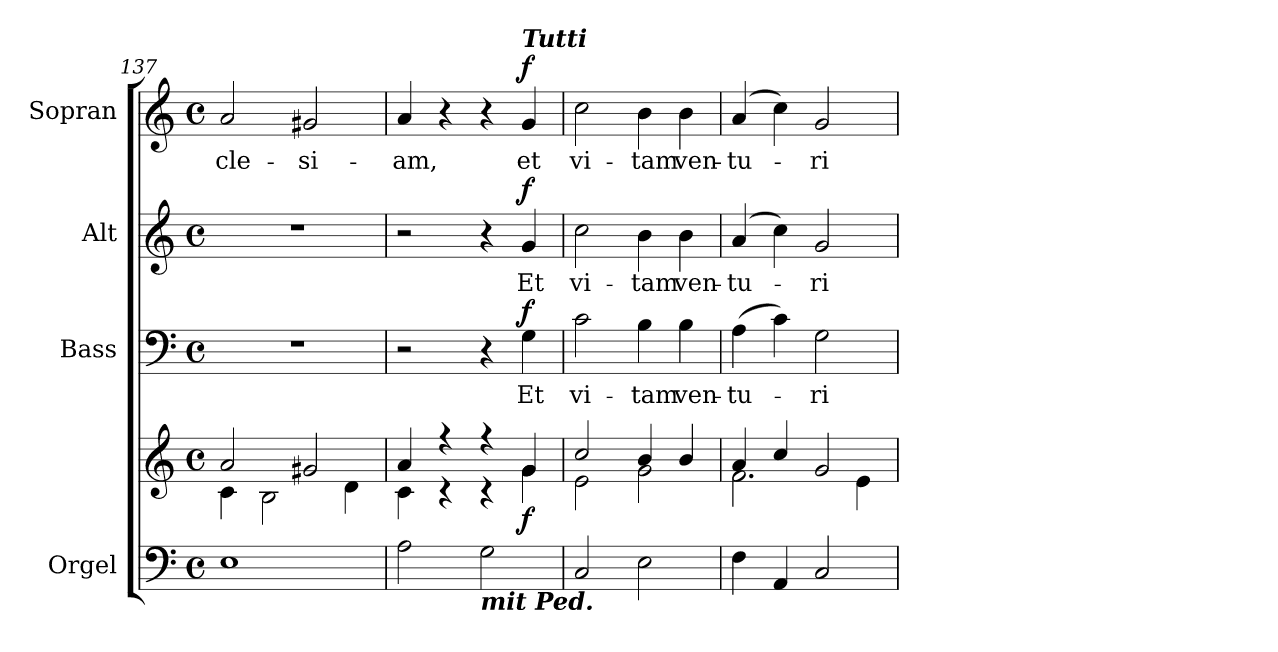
**kern	**kern	**dynam	**kern	**text	**dynam	**kern	**text	**dynam	**kern	**text	**dynam
*part4	*part4	*part4	*part3	*part3	*part3	*part2	*part2	*part2	*part1	*part1	*part1
*staff5	*staff4	*staff4/5	*staff3	*staff3	*staff3	*staff2	*staff2	*staff2	*staff1	*staff1	*staff1
*I"Orgel	*	*	*I"Bass	*	*	*I"Alt	*	*	*I"Sopran	*	*
*I'Org.	*	*	*I'B.	*	*	*I'A.	*	*	*I'S.	*	*
*clefF4	*clefG2	*	*clefF4	*	*	*clefG2	*	*	*clefG2	*	*
*k[]	*k[]	*	*k[]	*	*	*k[]	*	*	*k[]	*	*
*C:	*C:	*	*C:	*	*	*C:	*	*	*C:	*	*
*M4/4	*M4/4	*	*M4/4	*	*	*M4/4	*	*	*M4/4	*	*
*met(c)	*met(c)	*	*met(c)	*	*	*met(c)	*	*	*met(c)	*	*
=137	=137	=137	=137	=137	=137	=137	=137	=137	=137	=137	=137
*	*^	*	*	*	*	*	*	*	*	*	*
!	!	!	!	!	!	!	!	!	!	!	!LO:LY:b	!
1E	2a/	4c\	.	1r	.	.	1r	.	.	2a/	-cle-	.
.	.	2B\	.	.	.	.	.	.	.	.	.	.
!	!	!	!	!	!	!	!	!	!	!	!LO:LY:b	!
.	2g#X/	.	.	.	.	.	.	.	.	2g#X/	-si-	.
.	.	4d\	.	.	.	.	.	.	.	.	.	.
=138	=138	=138	=138	=138	=138	=138	=138	=138	=138	=138	=138	=138
!	!	!	!	!	!	!	!	!	!	!	!LO:LY:b	!
2A\	4a/	4c\	.	2r	.	.	2r	.	.	4a/	-am,	.
.	4r	4r	.	.	.	.	.	.	.	4r	.	.
!LO:TX:b:Bi:t=mit Ped.	!	!	!	!	!	!	!	!	!	!	!	!
2G\	4r	4r	.	4r	.	.	4r	.	.	4r	.	.
!	!	!	!	!	!	!	!	!	!	!LO:TX:a:Bi:t=Tutti	!	!
!	!	!	!LO:DY:b	!	!LO:LY:b	!LO:DY:a	!	!LO:LY:b	!LO:DY:a	!	!LO:LY:b	!LO:DY:a
.	4g/	4g\	f	4G\	Et	f	4g/	Et	f	4g/	et	f
=139	=139	=139	=139	=139	=139	=139	=139	=139	=139	=139	=139	=139
!	!	!	!	!	!LO:LY:b	!	!	!LO:LY:b	!	!	!LO:LY:b	!
2C/	2cc/	2e\	.	2c\	vi-	.	2cc\	vi-	.	2cc\	vi-	.
!	!	!	!	!	!LO:LY:b	!	!	!LO:LY:b	!	!	!LO:LY:b	!
2E\	4b/	2g\	.	4B\	-tam	.	4b\	-tam	.	4b\	-tam	.
!	!	!	!	!	!LO:LY:b	!	!	!LO:LY:b	!	!	!LO:LY:b	!
.	4b/	.	.	4B\	ven-	.	4b\	ven-	.	4b\	ven-	.
!!LO:LB:g=z
=140	=140	=140	=140	=140	=140	=140	=140	=140	=140	=140	=140	=140
!	!	!	!	!	!LO:LY:b	!	!	!LO:LY:b	!	!	!LO:LY:b	!
4F\	4a/	2.f\	.	(>4A\	-tu-	.	(4a/	-tu-	.	(4a/	-tu-	.
4AA/	4cc/	.	.	4c\)	.	.	4cc\)	.	.	4cc\)	.	.
!	!	!	!	!	!LO:LY:b	!	!	!LO:LY:b	!	!	!LO:LY:b	!
2C/	2g/	.	.	2G\	-ri	.	2g/	-ri	.	2g/	-ri	.
.	.	4e\	.	.	.	.	.	.	.	.	.	.
*	*v	*v	*	*	*	*	*	*	*	*	*	*
=	=	=	=	=	=	=	=	=	=	=	=
*-	*-	*-	*-	*-	*-	*-	*-	*-	*-	*-	*-
